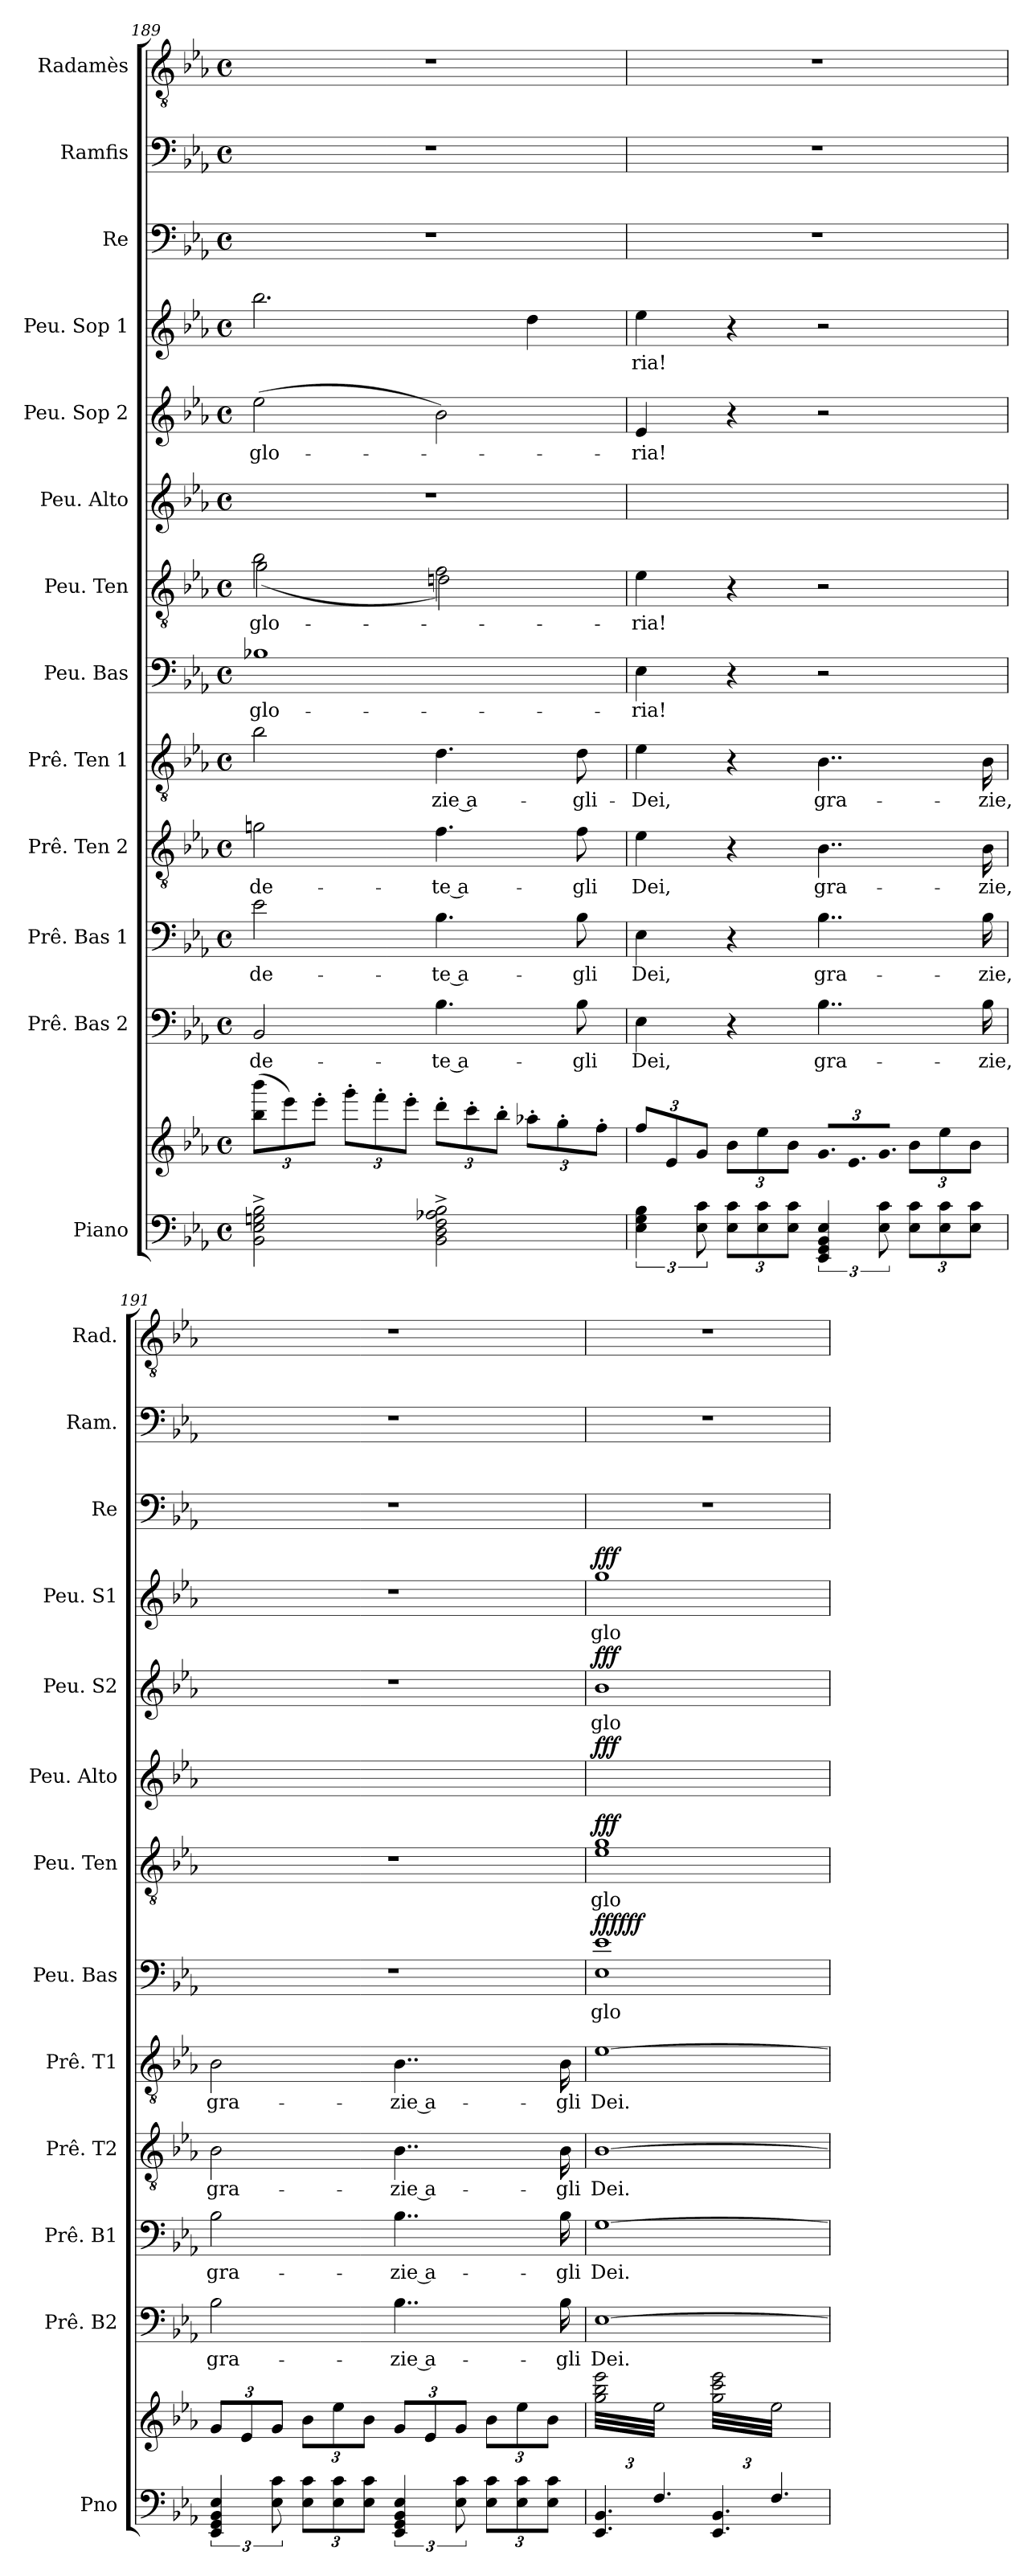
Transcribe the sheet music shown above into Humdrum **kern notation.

**kern	**kern	**kern	**text	**kern	**text	**kern	**text	**kern	**text	**kern	**text	**dynam	**kern	**text	**dynam	**kern	**dynam	**kern	**text	**dynam	**kern	**text	**dynam	**kern	**kern	**kern
*part13	*part13	*part12	*part12	*part11	*part11	*part10	*part10	*part9	*part9	*part8	*part8	*part8	*part7	*part7	*part7	*part6	*part6	*part5	*part5	*part5	*part4	*part4	*part4	*part3	*part2	*part1
*staff14	*staff13	*staff12	*staff12	*staff11	*staff11	*staff10	*staff10	*staff9	*staff9	*staff8	*staff8	*staff8	*staff7	*staff7	*staff7	*staff6	*staff6	*staff5	*staff5	*staff5	*staff4	*staff4	*staff4	*staff3	*staff2	*staff1
*I"Piano	*	*I"Prê. Bas 2	*	*I"Prê. Bas 1	*	*I"Prê. Ten 2	*	*I"Prê. Ten 1	*	*I"Peu. Bas	*	*	*I"Peu. Ten	*	*	*I"Peu. Alto	*	*I"Peu. Sop 2	*	*	*I"Peu. Sop 1	*	*	*I"Re	*I"Ramfis	*I"Radamès
*I'Pno	*	*I'Prê. B2	*	*I'Prê. B1	*	*I'Prê. T2	*	*I'Prê. T1	*	*I'Peu. Bas	*	*	*I'Peu. Ten	*	*	*I'Peu. Alto	*	*I'Peu. S2	*	*	*I'Peu. S1	*	*	*I'Re	*I'Ram.	*I'Rad.
*clefF4	*clefG2	*clefF4	*	*clefF4	*	*clefGv2	*	*clefGv2	*	*clefF4	*	*	*clefGv2	*	*	*clefG2	*	*clefG2	*	*	*clefG2	*	*	*clefF4	*clefF4	*clefGv2
*k[b-e-a-]	*k[b-e-a-]	*k[b-e-a-]	*	*k[b-e-a-]	*	*k[b-e-a-]	*	*k[b-e-a-]	*	*k[b-e-a-]	*	*	*k[b-e-a-]	*	*	*k[b-e-a-]	*	*k[b-e-a-]	*	*	*k[b-e-a-]	*	*	*k[b-e-a-]	*k[b-e-a-]	*k[b-e-a-]
*M4/4	*M4/4	*M4/4	*	*M4/4	*	*M4/4	*	*M4/4	*	*M4/4	*	*	*M4/4	*	*	*M4/4	*	*M4/4	*	*	*M4/4	*	*	*M4/4	*M4/4	*M4/4
*met(c)	*met(c)	*met(c)	*	*met(c)	*	*met(c)	*	*met(c)	*	*met(c)	*	*	*met(c)	*	*	*met(c)	*	*met(c)	*	*	*met(c)	*	*	*met(c)	*met(c)	*met(c)
*	*Xbrackettup	*	*	*	*	*	*	*	*	*	*	*	*	*	*	*	*	*	*	*	*	*	*	*	*	*
=189	=189	=189	=189	=189	=189	=189	=189	=189	=189	=189	=189	=189	=189	=189	=189	=189	=189	=189	=189	=189	=189	=189	=189	=189	=189	=189
!	!	!	!LO:LY:b:color=#0055FF	!	!LO:LY:b:color=#AA0000	!	!LO:LY:b:color=#0055FF	!	!	!	!LO:LY:b:color=#0055FF	!	!	!LO:LY:b:color=#0055FF	!	!	!	!	!LO:LY:b:color=#0055FF	!	!	!	!	!	!	!
*	*	*	*	*	*	*	*	*	*	*	*	*	*^	*	*	*	*	*	*	*	*	*	*	*	*	*
2BB-\^ 2E-\^ 2Gn\^ 2B-\^	(>12bb-\ 12bbb-\L	2BB-/	-de-	2e-\	-de-	2gn\	-de-	2b-\	.	1B-X	glo-	.	2b-\	(>2g\	glo-	.	1r	.	(>2ee-\	glo-	.	2.bb-\	.	.	1r	1r	1r
.	12eee-\)	.	.	.	.	.	.	.	.	.	.	.	.	.	.	.	.	.	.	.	.	.	.	.	.	.	.
.	12eee-'\J	.	.	.	.	.	.	.	.	.	.	.	.	.	.	.	.	.	.	.	.	.	.	.	.	.	.
.	12ggg'\L	.	.	.	.	.	.	.	.	.	.	.	.	.	.	.	.	.	.	.	.	.	.	.	.	.	.
.	12fff'\	.	.	.	.	.	.	.	.	.	.	.	.	.	.	.	.	.	.	.	.	.	.	.	.	.	.
.	12eee-'\J	.	.	.	.	.	.	.	.	.	.	.	.	.	.	.	.	.	.	.	.	.	.	.	.	.	.
!	!	!	!LO:LY:b:color=#0055FF	!	!LO:LY:b:color=#AA0000	!	!LO:LY:b:color=#0055FF	!	!LO:LY:b:color=#0055FF	!	!	!	!	!	!	!	!	!	!	!	!	!	!	!	!	!	!
2BB-\^ 2D\^ 2F\^ 2A-X\^ 2B-\^	12ddd'\L	4.B-\	te a-	4.B-\	te a-	4.f\	te a-	4.d\	-zie a-	.	.	.	2f\	2dn\)	.	.	.	.	2b-\)	.	.	.	.	.	.	.	.
.	12ccc'\	.	.	.	.	.	.	.	.	.	.	.	.	.	.	.	.	.	.	.	.	.	.	.	.	.	.
.	12bb-'\J	.	.	.	.	.	.	.	.	.	.	.	.	.	.	.	.	.	.	.	.	.	.	.	.	.	.
.	12aa-X'\L	.	.	.	.	.	.	.	.	.	.	.	.	.	.	.	.	.	.	.	.	4dd\	.	.	.	.	.
.	12gg'\	.	.	.	.	.	.	.	.	.	.	.	.	.	.	.	.	.	.	.	.	.	.	.	.	.	.
!	!	!	!LO:LY:b:color=#0055FF	!	!LO:LY:b:color=#AA0000	!	!LO:LY:b:color=#0055FF	!	!LO:LY:b:color=#0055FF	!	!	!	!	!	!	!	!	!	!	!	!	!	!	!	!	!	!
.	.	8B-\	-gli	8B-\	-gli	8f\	-gli	8d\	-gli-	.	.	.	.	.	.	.	.	.	.	.	.	.	.	.	.	.	.
.	12ff'\J	.	.	.	.	.	.	.	.	.	.	.	.	.	.	.	.	.	.	.	.	.	.	.	.	.	.
*	*	*	*	*	*	*	*	*	*	*	*	*	*v	*v	*	*	*	*	*	*	*	*	*	*	*	*	*
!!LO:PB:g=z
=190	=190	=190	=190	=190	=190	=190	=190	=190	=190	=190	=190	=190	=190	=190	=190	=190	=190	=190	=190	=190	=190	=190	=190	=190	=190	=190
!	!	!	!LO:LY:b:color=#0055FF	!	!LO:LY:b:color=#AA0000	!	!LO:LY:b:color=#0055FF	!	!LO:LY:b:color=#0055FF	!	!LO:LY:b:color=#0055FF	!	!	!LO:LY:b:color=#0055FF	!	!	!	!	!LO:LY:b:color=#0055FF	!	!	!LO:LY:b:color=#0055FF	!	!	!	!
6E-\ 6G\ 6B-\	12ff/L	4E-\	Dei,	4E-\	Dei,	4e-\	Dei,	4e-\	-Dei,	4E-\	-ria!	.	4e-\	-ria!	.	1ryy	.	4e-/	-ria!	.	4ee-\	-ria!	.	1r	1r	1r
.	12e-/	.	.	.	.	.	.	.	.	.	.	.	.	.	.	.	.	.	.	.	.	.	.	.	.	.
12E-\ 12c\	12g/J	.	.	.	.	.	.	.	.	.	.	.	.	.	.	.	.	.	.	.	.	.	.	.	.	.
*Xbrackettup	*	*	*	*	*	*	*	*	*	*	*	*	*	*	*	*	*	*	*	*	*	*	*	*	*	*
12E-\ 12c\L	12b-\L	4r	.	4r	.	4r	.	4r	.	4r	.	.	4r	.	.	.	.	4r	.	.	4r	.	.	.	.	.
12E-\ 12c\	12ee-\	.	.	.	.	.	.	.	.	.	.	.	.	.	.	.	.	.	.	.	.	.	.	.	.	.
12E-\ 12c\J	12b-\J	.	.	.	.	.	.	.	.	.	.	.	.	.	.	.	.	.	.	.	.	.	.	.	.	.
*brackettup	*	*	*	*	*	*	*	*	*	*	*	*	*	*	*	*	*	*	*	*	*	*	*	*	*	*
!	!LO:N:vis=8.	!	!LO:LY:b:color=#0055FF	!	!LO:LY:b:color=#AA0000	!	!LO:LY:b:color=#0055FF	!	!LO:LY:b:color=#0055FF	!	!	!	!	!	!	!	!	!	!	!	!	!	!	!	!	!
6EE-/ 6GG/ 6BB-/ 6E-/	12g/L	4..B-\	gra-	4..B-\	gra-	4..B-\	gra-	4..B-\	gra-	2r	.	.	2r	.	.	.	.	2r	.	.	2r	.	.	.	.	.
!	!LO:N:vis=8.	!	!	!	!	!	!	!	!	!	!	!	!	!	!	!	!	!	!	!	!	!	!	!	!	!
.	12e-/	.	.	.	.	.	.	.	.	.	.	.	.	.	.	.	.	.	.	.	.	.	.	.	.	.
!	!LO:N:vis=8.	!	!	!	!	!	!	!	!	!	!	!	!	!	!	!	!	!	!	!	!	!	!	!	!	!
12E-\ 12c\	12g/J	.	.	.	.	.	.	.	.	.	.	.	.	.	.	.	.	.	.	.	.	.	.	.	.	.
*Xbrackettup	*	*	*	*	*	*	*	*	*	*	*	*	*	*	*	*	*	*	*	*	*	*	*	*	*	*
12E-\ 12c\L	12b-\L	.	.	.	.	.	.	.	.	.	.	.	.	.	.	.	.	.	.	.	.	.	.	.	.	.
12E-\ 12c\	12ee-\	.	.	.	.	.	.	.	.	.	.	.	.	.	.	.	.	.	.	.	.	.	.	.	.	.
12E-\ 12c\J	12b-\J	.	.	.	.	.	.	.	.	.	.	.	.	.	.	.	.	.	.	.	.	.	.	.	.	.
!	!	!	!LO:LY:b:color=#0055FF	!	!LO:LY:b:color=#AA0000	!	!LO:LY:b:color=#0055FF	!	!LO:LY:b:color=#0055FF	!	!	!	!	!	!	!	!	!	!	!	!	!	!	!	!	!
.	.	16B-\	-zie,	16B-\	-zie,	16B-\	-zie,	16B-\	-zie,	.	.	.	.	.	.	.	.	.	.	.	.	.	.	.	.	.
=191	=191	=191	=191	=191	=191	=191	=191	=191	=191	=191	=191	=191	=191	=191	=191	=191	=191	=191	=191	=191	=191	=191	=191	=191	=191	=191
*brackettup	*	*	*	*	*	*	*	*	*	*	*	*	*	*	*	*	*	*	*	*	*	*	*	*	*	*
!	!	!	!LO:LY:b:color=#0055FF	!	!LO:LY:b:color=#AA0000	!	!LO:LY:b:color=#0055FF	!	!LO:LY:b:color=#0055FF	!	!	!	!	!	!	!	!	!	!	!	!	!	!	!	!	!
6EE-/ 6GG/ 6BB-/ 6E-/	12g/L	2B-\	gra-	2B-\	gra-	2B-\	gra-	2B-\	gra-	1r	.	.	1r	.	.	1ryy	.	1r	.	.	1r	.	.	1r	1r	1r
.	12e-/	.	.	.	.	.	.	.	.	.	.	.	.	.	.	.	.	.	.	.	.	.	.	.	.	.
12E-\ 12c\	12g/J	.	.	.	.	.	.	.	.	.	.	.	.	.	.	.	.	.	.	.	.	.	.	.	.	.
*Xbrackettup	*	*	*	*	*	*	*	*	*	*	*	*	*	*	*	*	*	*	*	*	*	*	*	*	*	*
12E-\ 12c\L	12b-\L	.	.	.	.	.	.	.	.	.	.	.	.	.	.	.	.	.	.	.	.	.	.	.	.	.
12E-\ 12c\	12ee-\	.	.	.	.	.	.	.	.	.	.	.	.	.	.	.	.	.	.	.	.	.	.	.	.	.
12E-\ 12c\J	12b-\J	.	.	.	.	.	.	.	.	.	.	.	.	.	.	.	.	.	.	.	.	.	.	.	.	.
*brackettup	*	*	*	*	*	*	*	*	*	*	*	*	*	*	*	*	*	*	*	*	*	*	*	*	*	*
!	!	!	!LO:LY:b:color=#0055FF	!	!LO:LY:b:color=#AA0000	!	!LO:LY:b:color=#0055FF	!	!LO:LY:b:color=#0055FF	!	!	!	!	!	!	!	!	!	!	!	!	!	!	!	!	!
6EE-/ 6GG/ 6BB-/ 6E-/	12g/L	4..B-\	zie a-	4..B-\	zie a-	4..B-\	zie a-	4..B-\	zie a-	.	.	.	.	.	.	.	.	.	.	.	.	.	.	.	.	.
.	12e-/	.	.	.	.	.	.	.	.	.	.	.	.	.	.	.	.	.	.	.	.	.	.	.	.	.
12E-\ 12c\	12g/J	.	.	.	.	.	.	.	.	.	.	.	.	.	.	.	.	.	.	.	.	.	.	.	.	.
*Xbrackettup	*	*	*	*	*	*	*	*	*	*	*	*	*	*	*	*	*	*	*	*	*	*	*	*	*	*
12E-\ 12c\L	12b-\L	.	.	.	.	.	.	.	.	.	.	.	.	.	.	.	.	.	.	.	.	.	.	.	.	.
12E-\ 12c\	12ee-\	.	.	.	.	.	.	.	.	.	.	.	.	.	.	.	.	.	.	.	.	.	.	.	.	.
12E-\ 12c\J	12b-\J	.	.	.	.	.	.	.	.	.	.	.	.	.	.	.	.	.	.	.	.	.	.	.	.	.
!	!	!	!LO:LY:b:color=#0055FF	!	!LO:LY:b:color=#AA0000	!	!LO:LY:b:color=#0055FF	!	!LO:LY:b:color=#0055FF	!	!	!	!	!	!	!	!	!	!	!	!	!	!	!	!	!
.	.	16B-\	-gli	16B-\	-gli	16B-\	-gli	16B-\	-gli	.	.	.	.	.	.	.	.	.	.	.	.	.	.	.	.	.
=192	=192	=192	=192	=192	=192	=192	=192	=192	=192	=192	=192	=192	=192	=192	=192	=192	=192	=192	=192	=192	=192	=192	=192	=192	=192	=192
!	!	!	!LO:LY:b:color=#0055FF	!	!LO:LY:b:color=#AA0000	!	!LO:LY:b:color=#0055FF	!	!LO:LY:b:color=#0055FF	!	!LO:LY:b:color=#0055FF	!	!	!LO:LY:b:color=#0055FF	!	!	!	!	!	!	!	!	!	!	!	!
*	*	*	*	*	*	*	*	*	*	*^	*	*	*^	*	*	*	*	*	*	*	*	*	*	*	*	*
!	!	!	!	!	!	!	!	!	!	!	!	!	!LO:DY:a	!	!	!LO:LY:b:color=#0055FF	!	!	!	!	!LO:LY:b:color=#0055FF	!	!	!LO:LY:b:color=#0055FF	!	!	!	!
!	!	!	!	!	!	!	!	!	!	!	!	!	!LO:DY:n=1:a	!	!	!	!LO:DY:a	!	!LO:DY:a	!	!	!LO:DY:a	!	!	!LO:DY:a	!	!	!
*	*tremolo	*	*	*	*	*	*	*	*	*	*	*	*	*	*	*	*	*	*	*	*	*	*	*	*	*	*	*
6.EE-/ 6.BB-/	(>32gg\ 32bb-\ 32eee-\LLL	[1E-	Dei.	[1G	Dei.	[1B-	Dei.	[1e-	Dei.	1e-	1E-	glo-	fff fff	1g	1e-	glo-	fff	1ryy	fff	1b-	glo-	fff	1gg	glo-	fff	1r	1r	1r
.	32ee-\	.	.	.	.	.	.	.	.	.	.	.	.	.	.	.	.	.	.	.	.	.	.	.	.	.	.	.
.	32gg\ 32bb-\ 32eee-\	.	.	.	.	.	.	.	.	.	.	.	.	.	.	.	.	.	.	.	.	.	.	.	.	.	.	.
.	32ee-\	.	.	.	.	.	.	.	.	.	.	.	.	.	.	.	.	.	.	.	.	.	.	.	.	.	.	.
.	32gg\ 32bb-\ 32eee-\	.	.	.	.	.	.	.	.	.	.	.	.	.	.	.	.	.	.	.	.	.	.	.	.	.	.	.
.	32ee-\	.	.	.	.	.	.	.	.	.	.	.	.	.	.	.	.	.	.	.	.	.	.	.	.	.	.	.
.	32gg\ 32bb-\ 32eee-\	.	.	.	.	.	.	.	.	.	.	.	.	.	.	.	.	.	.	.	.	.	.	.	.	.	.	.
.	32ee-\	.	.	.	.	.	.	.	.	.	.	.	.	.	.	.	.	.	.	.	.	.	.	.	.	.	.	.
6.F/	32gg\ 32bb-\ 32eee-\	.	.	.	.	.	.	.	.	.	.	.	.	.	.	.	.	.	.	.	.	.	.	.	.	.	.	.
.	32ee-\	.	.	.	.	.	.	.	.	.	.	.	.	.	.	.	.	.	.	.	.	.	.	.	.	.	.	.
.	32gg\ 32bb-\ 32eee-\	.	.	.	.	.	.	.	.	.	.	.	.	.	.	.	.	.	.	.	.	.	.	.	.	.	.	.
.	32ee-\	.	.	.	.	.	.	.	.	.	.	.	.	.	.	.	.	.	.	.	.	.	.	.	.	.	.	.
.	32gg\ 32bb-\ 32eee-\	.	.	.	.	.	.	.	.	.	.	.	.	.	.	.	.	.	.	.	.	.	.	.	.	.	.	.
.	32ee-\	.	.	.	.	.	.	.	.	.	.	.	.	.	.	.	.	.	.	.	.	.	.	.	.	.	.	.
.	32gg\ 32bb-\ 32eee-\	.	.	.	.	.	.	.	.	.	.	.	.	.	.	.	.	.	.	.	.	.	.	.	.	.	.	.
.	32ee-\JJJ	.	.	.	.	.	.	.	.	.	.	.	.	.	.	.	.	.	.	.	.	.	.	.	.	.	.	.
6.EE-/ 6.BB-/	32gg\ 32ccc\ 32eee-\LLL	.	.	.	.	.	.	.	.	.	.	.	.	.	.	.	.	.	.	.	.	.	.	.	.	.	.	.
.	32ee-\)	.	.	.	.	.	.	.	.	.	.	.	.	.	.	.	.	.	.	.	.	.	.	.	.	.	.	.
.	32gg\ 32ccc\ 32eee-\	.	.	.	.	.	.	.	.	.	.	.	.	.	.	.	.	.	.	.	.	.	.	.	.	.	.	.
.	32ee-\)	.	.	.	.	.	.	.	.	.	.	.	.	.	.	.	.	.	.	.	.	.	.	.	.	.	.	.
.	32gg\ 32ccc\ 32eee-\	.	.	.	.	.	.	.	.	.	.	.	.	.	.	.	.	.	.	.	.	.	.	.	.	.	.	.
.	32ee-\)	.	.	.	.	.	.	.	.	.	.	.	.	.	.	.	.	.	.	.	.	.	.	.	.	.	.	.
.	32gg\ 32ccc\ 32eee-\	.	.	.	.	.	.	.	.	.	.	.	.	.	.	.	.	.	.	.	.	.	.	.	.	.	.	.
.	32ee-\)	.	.	.	.	.	.	.	.	.	.	.	.	.	.	.	.	.	.	.	.	.	.	.	.	.	.	.
6.F/	32gg\ 32ccc\ 32eee-\	.	.	.	.	.	.	.	.	.	.	.	.	.	.	.	.	.	.	.	.	.	.	.	.	.	.	.
.	32ee-\)	.	.	.	.	.	.	.	.	.	.	.	.	.	.	.	.	.	.	.	.	.	.	.	.	.	.	.
.	32gg\ 32ccc\ 32eee-\	.	.	.	.	.	.	.	.	.	.	.	.	.	.	.	.	.	.	.	.	.	.	.	.	.	.	.
.	32ee-\)	.	.	.	.	.	.	.	.	.	.	.	.	.	.	.	.	.	.	.	.	.	.	.	.	.	.	.
.	32gg\ 32ccc\ 32eee-\	.	.	.	.	.	.	.	.	.	.	.	.	.	.	.	.	.	.	.	.	.	.	.	.	.	.	.
.	32ee-\)	.	.	.	.	.	.	.	.	.	.	.	.	.	.	.	.	.	.	.	.	.	.	.	.	.	.	.
.	32gg\ 32ccc\ 32eee-\	.	.	.	.	.	.	.	.	.	.	.	.	.	.	.	.	.	.	.	.	.	.	.	.	.	.	.
.	32ee-\)JJJ	.	.	.	.	.	.	.	.	.	.	.	.	.	.	.	.	.	.	.	.	.	.	.	.	.	.	.
*	*Xtremolo	*	*	*	*	*	*	*	*	*	*	*	*	*	*	*	*	*	*	*	*	*	*	*	*	*	*	*
.	.	.	.	.	.	.	.	.	.	.	.	.	.	.	.	.	.	.	.	.	.	.	.	.	.	.	.	.
.	.	.	.	.	.	.	.	.	.	.	.	.	.	.	.	.	.	.	.	.	.	.	.	.	.	.	.	.
.	.	.	.	.	.	.	.	.	.	.	.	.	.	.	.	.	.	.	.	.	.	.	.	.	.	.	.	.
.	.	.	.	.	.	.	.	.	.	.	.	.	.	.	.	.	.	.	.	.	.	.	.	.	.	.	.	.
.	.	.	.	.	.	.	.	.	.	.	.	.	.	.	.	.	.	.	.	.	.	.	.	.	.	.	.	.
.	.	.	.	.	.	.	.	.	.	.	.	.	.	.	.	.	.	.	.	.	.	.	.	.	.	.	.	.
.	.	.	.	.	.	.	.	.	.	.	.	.	.	.	.	.	.	.	.	.	.	.	.	.	.	.	.	.
.	.	.	.	.	.	.	.	.	.	.	.	.	.	.	.	.	.	.	.	.	.	.	.	.	.	.	.	.
*	*	*	*	*	*	*	*	*	*	*v	*v	*	*	*	*	*	*	*	*	*	*	*	*	*	*	*	*	*
*	*	*	*	*	*	*	*	*	*	*	*	*	*v	*v	*	*	*	*	*	*	*	*	*	*	*	*	*
=	=	=	=	=	=	=	=	=	=	=	=	=	=	=	=	=	=	=	=	=	=	=	=	=	=	=
*-	*-	*-	*-	*-	*-	*-	*-	*-	*-	*-	*-	*-	*-	*-	*-	*-	*-	*-	*-	*-	*-	*-	*-	*-	*-	*-
